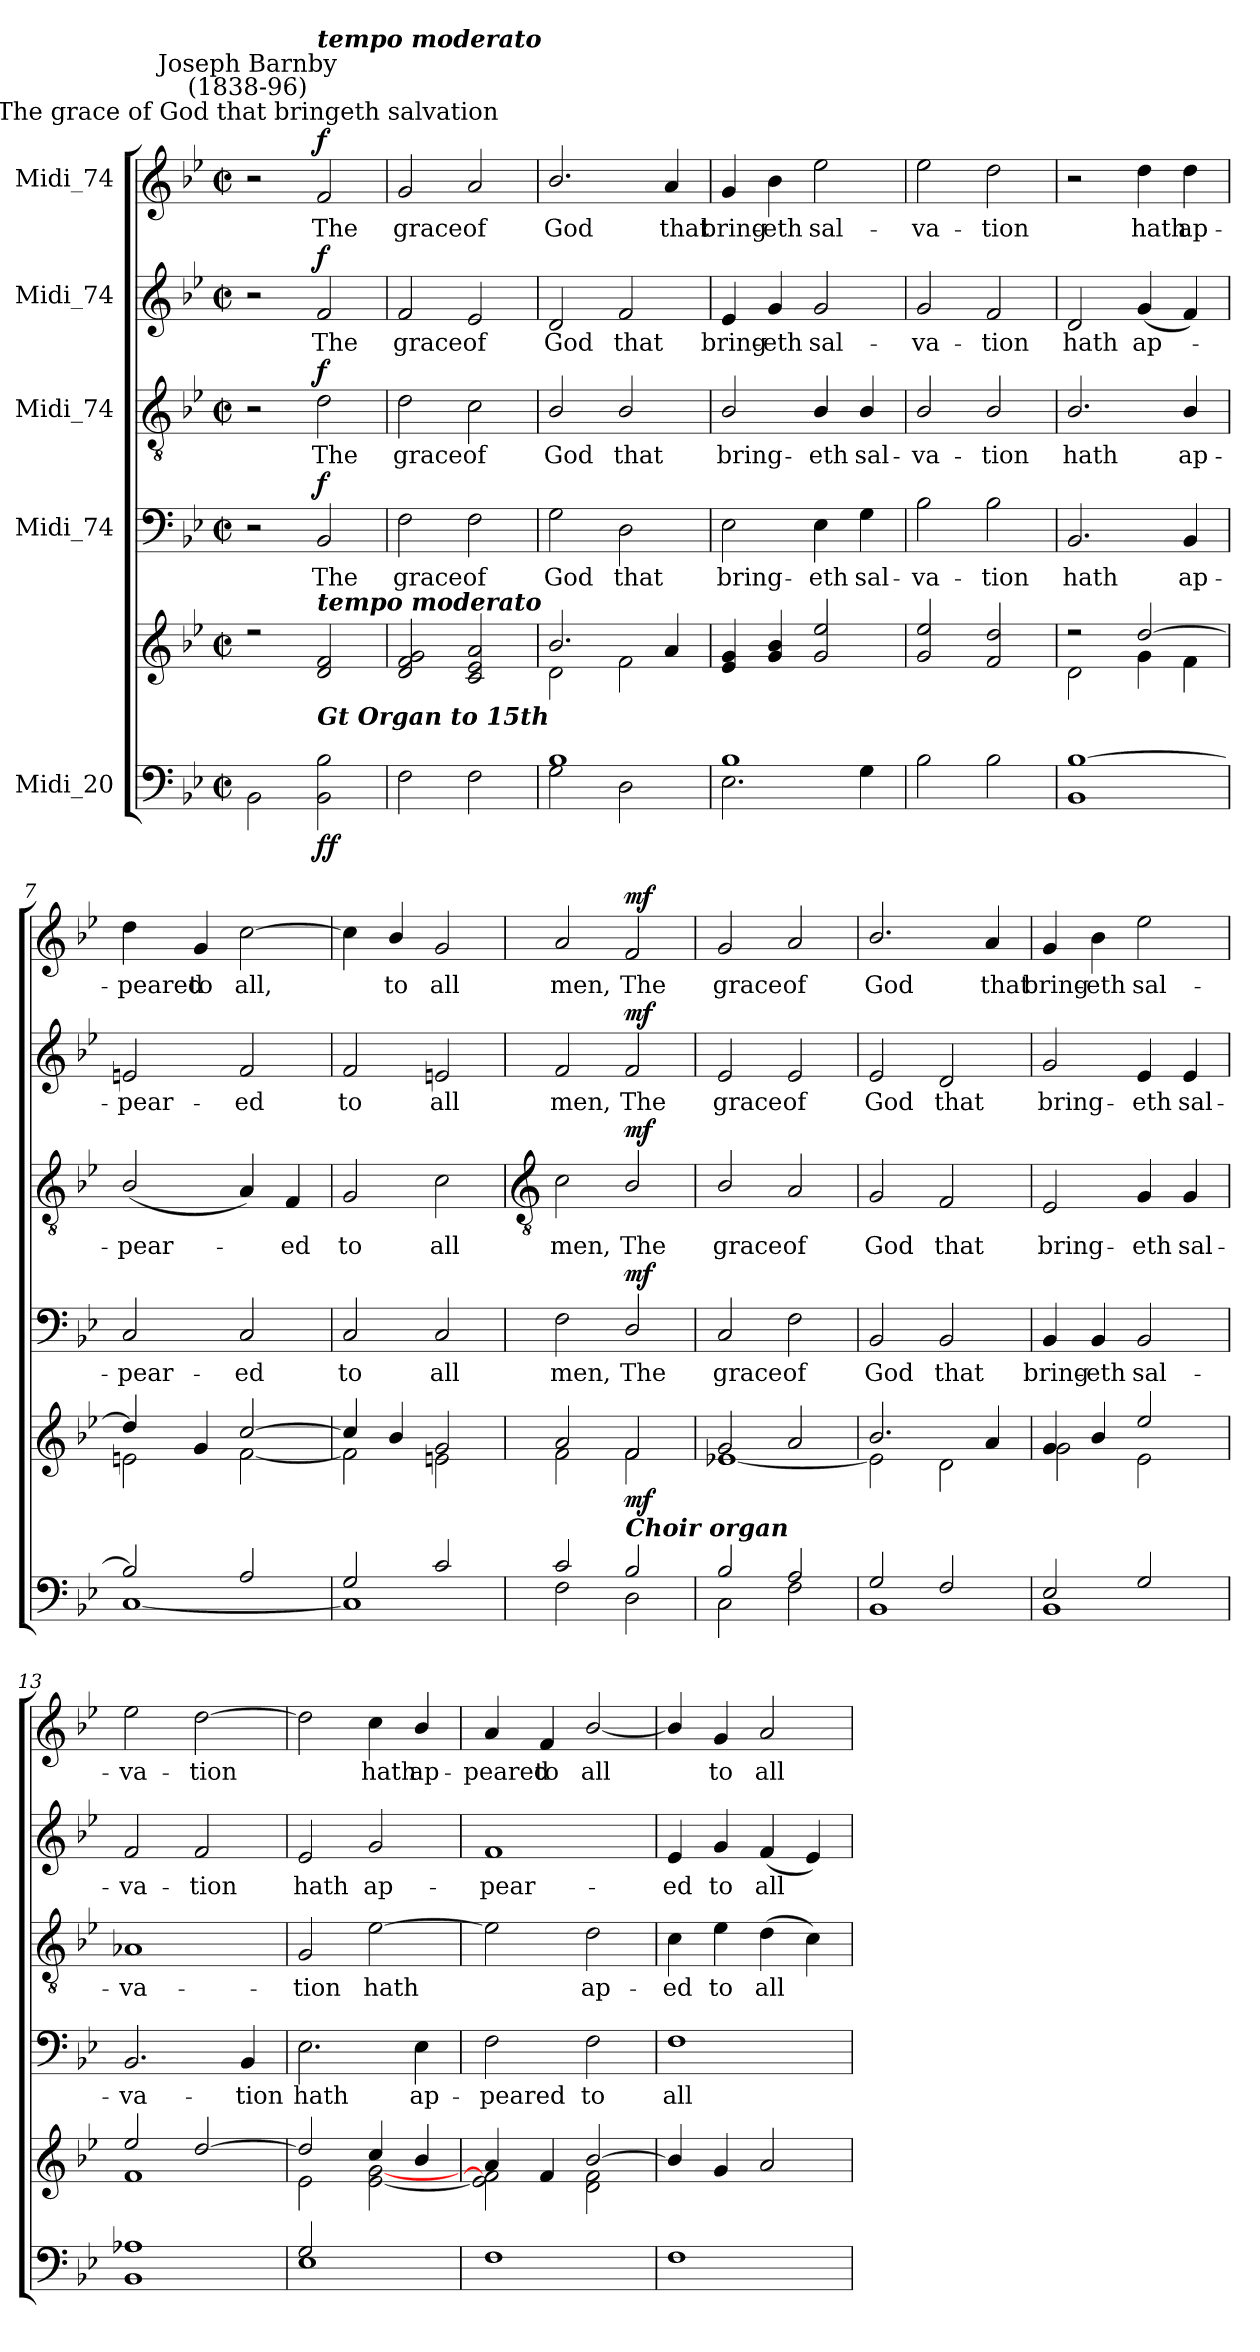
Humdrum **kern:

**kern	**kern	**dynam	**kern	**text	**dynam	**kern	**text	**dynam	**kern	**text	**dynam	**kern	**text	**dynam
*part5	*part5	*part5	*part4	*part4	*part4	*part3	*part3	*part3	*part2	*part2	*part2	*part1	*part1	*part1
*staff6	*staff5	*staff5/6	*staff4	*staff4	*staff4	*staff3	*staff3	*staff3	*staff2	*staff2	*staff2	*staff1	*staff1	*staff1
*I"Midi_20	*	*	*I"Midi_74	*	*	*I"Midi_74	*	*	*I"Midi_74	*	*	*I"Midi_74	*	*
*clefF4	*clefG2	*	*clefF4	*	*	*clefGv2	*	*	*clefG2	*	*	*clefG2	*	*
*k[b-e-]	*k[b-e-]	*	*k[b-e-]	*	*	*k[b-e-]	*	*	*k[b-e-]	*	*	*k[b-e-]	*	*
*B-:	*B-:	*	*B-:	*	*	*B-:	*	*	*B-:	*	*	*B-:	*	*
*M2/2	*M2/2	*	*M2/2	*	*	*M2/2	*	*	*M2/2	*	*	*M2/2	*	*
*met(c|)	*met(c|)	*	*met(c|)	*	*	*met(c|)	*	*	*met(c|)	*	*	*met(c|)	*	*
=1	=1	=1	=1	=1	=1	=1	=1	=1	=1	=1	=1	=1	=1	=1
*^	*^	*	*	*	*	*	*	*	*	*	*	*	*	*
!	!	!	!	!	!	!	!	!	!	!	!	!	!	!LO:TX:a:cj:t=The grace of God that bringeth salvation	!	!
!	!	!	!	!	!	!	!	!	!	!	!	!	!	!LO:TX:a:cj:t=Joseph Barnby\n(1838-96)	!	!
1ryy	2BB-\	2r	1ryy	.	2r	.	.	2r	.	.	2r	.	.	2r	.	.
!	!	!	!	!	!	!	!	!	!	!	!	!	!	!LO:TX:a:Bi:t=tempo moderato	!	!
!	!	!LO:TX:a:Bi:t=tempo moderato	!	!	!	!	!	!	!	!	!	!	!	!	!	!
!	!	!LO:TX:b:Bi:t=Gt Organ to 15th	!	!	!	!	!	!	!	!	!	!	!	!	!	!
!	!	!	!	!LO:DY:b=2	!	!LO:LY:b	!	!	!LO:LY:b	!	!	!LO:LY:b	!	!	!LO:LY:b	!
!	!	!	!	!LO:DY:n=1:b	!	!	!LO:DY:b	!	!	!LO:DY:b	!	!	!LO:DY:b	!	!	!LO:DY:b
.	2BB-\ 2B-\	2d 2f	.	f f	2BB-	The	f	2d	The	f	2f	The	f	2f	The	f
=2	=2	=2	=2	=2	=2	=2	=2	=2	=2	=2	=2	=2	=2	=2	=2	=2
!	!	!	!	!	!	!LO:LY:b	!	!	!LO:LY:b	!	!	!LO:LY:b	!	!	!LO:LY:b	!
1ryy	2F\	2d 2f 2g	1ryy	.	2F	grace	.	2d	grace	.	2f	grace	.	2g	grace	.
!	!	!	!	!	!	!LO:LY:b	!	!	!LO:LY:b	!	!	!LO:LY:b	!	!	!LO:LY:b	!
.	2F\	2c 2e- 2a	.	.	2F	of	.	2c	of	.	2e-	of	.	2a	of	.
=3	=3	=3	=3	=3	=3	=3	=3	=3	=3	=3	=3	=3	=3	=3	=3	=3
!	!	!	!	!	!	!LO:LY:b	!	!	!LO:LY:b	!	!	!LO:LY:b	!	!	!LO:LY:b	!
1B-/	2G\	2.b-/	2d\	.	2G	God	.	2B-/	God	.	2d	God	.	2.b-/	God	.
!	!	!	!	!	!	!LO:LY:b	!	!	!LO:LY:b	!	!	!LO:LY:b	!	!	!	!
.	2D\	.	2f\	.	2D	that	.	2B-/	that	.	2f	that	.	.	.	.
!	!	!	!	!	!	!	!	!	!	!	!	!	!	!	!LO:LY:b	!
.	.	4a	.	.	.	.	.	.	.	.	.	.	.	4a	that	.
=4	=4	=4	=4	=4	=4	=4	=4	=4	=4	=4	=4	=4	=4	=4	=4	=4
!	!	!	!	!	!	!LO:LY:b	!	!	!LO:LY:b	!	!	!LO:LY:b	!	!	!LO:LY:b	!
1B-/	2.E-\	4e- 4g	1ryy	.	2E-	bring-	.	2B-/	bring-	.	4e-	bring-	.	4g	bring-	.
!	!	!	!	!	!	!	!	!	!	!	!	!LO:LY:b	!	!	!LO:LY:b	!
.	.	4g 4b-	.	.	.	.	.	.	.	.	4g	-eth	.	4b-	-eth	.
!	!	!	!	!	!	!LO:LY:b	!	!	!LO:LY:b	!	!	!LO:LY:b	!	!	!LO:LY:b	!
.	.	2g 2ee-	.	.	4E-	-eth	.	4B-/	-eth	.	2g	sal-	.	2ee-	sal-	.
!	!	!	!	!	!	!LO:LY:b	!	!	!LO:LY:b	!	!	!	!	!	!	!
.	4G\	.	.	.	4G	sal-	.	4B-/	sal-	.	.	.	.	.	.	.
=5	=5	=5	=5	=5	=5	=5	=5	=5	=5	=5	=5	=5	=5	=5	=5	=5
!	!	!	!	!	!	!LO:LY:b	!	!	!LO:LY:b	!	!	!LO:LY:b	!	!	!LO:LY:b	!
1ryy	2B-\	2g 2ee-	1ryy	.	2B-	-va-	.	2B-/	-va-	.	2g	-va-	.	2ee-	-va-	.
!	!	!	!	!	!	!LO:LY:b	!	!	!LO:LY:b	!	!	!LO:LY:b	!	!	!LO:LY:b	!
.	2B-\	2f 2dd	.	.	2B-	-tion	.	2B-/	-tion	.	2f	-tion	.	2dd	-tion	.
=6	=6	=6	=6	=6	=6	=6	=6	=6	=6	=6	=6	=6	=6	=6	=6	=6
!	!	!	!	!	!	!LO:LY:b	!	!	!LO:LY:b	!	!	!LO:LY:b	!	!	!	!
[1B-/	1BB-\	2r	2d\	.	2.BB-	hath	.	2.B-/	hath	.	2d	hath	.	2r	.	.
!	!	!	!	!	!	!	!	!	!	!	!	!LO:LY:b	!	!	!LO:LY:b	!
.	.	[2dd/	4g\	.	.	.	.	.	.	.	(<4g	ap-	.	4dd	hath	.
!	!	!	!	!	!	!LO:LY:b	!	!	!LO:LY:b	!	!	!	!	!	!LO:LY:b	!
.	.	.	4f\	.	4BB-	ap-	.	4B-/	ap-	.	4f)	.	.	4dd	ap-	.
=7	=7	=7	=7	=7	=7	=7	=7	=7	=7	=7	=7	=7	=7	=7	=7	=7
!	!	!	!	!	!	!LO:LY:b	!	!	!LO:LY:b	!	!	!LO:LY:b	!	!	!LO:LY:b	!
2B-/]	[1C\	4dd/]	2en\	.	2C	-pear-	.	(<2B-/	-pear-	.	2en	pear-	.	4dd	-peared	.
!	!	!	!	!	!	!	!	!	!	!	!	!	!	!	!LO:LY:b	!
.	.	4g	.	.	.	.	.	.	.	.	.	.	.	4g	to	.
!	!	!	!	!	!	!LO:LY:b	!	!	!	!	!	!LO:LY:b	!	!	!LO:LY:b	!
2A/	.	[2cc/	[2f\	.	2C	-ed	.	4A)	.	.	2f	-ed	.	[2cc	all,	.
!	!	!	!	!	!	!	!	!	!LO:LY:b	!	!	!	!	!	!	!
.	.	.	.	.	.	.	.	4F	ed	.	.	.	.	.	.	.
=8	=8	=8	=8	=8	=8	=8	=8	=8	=8	=8	=8	=8	=8	=8	=8	=8
!	!	!	!	!	!	!LO:LY:b	!	!	!LO:LY:b	!	!	!LO:LY:b	!	!	!	!
2G/	1C\]	4cc/]	2f\]	.	2C	to	.	2G	to	.	2f	to	.	4cc]	.	.
!	!	!	!	!	!	!	!	!	!	!	!	!	!	!	!LO:LY:b	!
.	.	4b-/	.	.	.	.	.	.	.	.	.	.	.	4b-/	to	.
!	!	!	!	!	!	!LO:LY:b	!	!	!LO:LY:b	!	!	!LO:LY:b	!	!	!LO:LY:b	!
2c/	.	2g	2en\	.	2C	all	.	2c	all	.	2en	all	.	2g	all	.
!!LO:LB:g=z
=9	=9	=9	=9	=9	=9	=9	=9	=9	=9	=9	=9	=9	=9	=9	=9	=9
*	*	*	*	*	*	*	*	*clefGv2	*	*	*	*	*	*	*	*
!	!	!	!	!	!	!LO:LY:b	!	!	!LO:LY:b	!	!	!LO:LY:b	!	!	!LO:LY:b	!
2c/	2F\	2a	2f\	.	2F	men,	.	2c	men,	.	2f	men,	.	2a	men,	.
!LO:TX:a:Bi:t=Choir organ	!	!	!	!	!	!	!	!	!	!	!	!	!	!	!	!
!	!	!	!	!LO:DY:b	!	!LO:LY:b	!LO:DY:b	!	!LO:LY:b	!LO:DY:b	!	!LO:LY:b	!LO:DY:b	!	!LO:LY:b	!LO:DY:b
2B-/	2D\	2f	2f\	mf	2D/	The	mf	2B-/	The	mf	2f	The	mf	2f	The	mf
=10	=10	=10	=10	=10	=10	=10	=10	=10	=10	=10	=10	=10	=10	=10	=10	=10
!	!	!	!	!	!	!LO:LY:b	!	!	!LO:LY:b	!	!	!LO:LY:b	!	!	!LO:LY:b	!
2B-/	2C\	2g	[1e-X\	.	2C	grace	.	2B-/	grace	.	2e-	grace	.	2g	grace	.
!	!	!	!	!	!	!LO:LY:b	!	!	!LO:LY:b	!	!	!LO:LY:b	!	!	!LO:LY:b	!
2A/	2F\	2a	.	.	2F	of	.	2A	of	.	2e-	of	.	2a	of	.
=11	=11	=11	=11	=11	=11	=11	=11	=11	=11	=11	=11	=11	=11	=11	=11	=11
!	!	!	!	!	!	!LO:LY:b	!	!	!LO:LY:b	!	!	!LO:LY:b	!	!	!LO:LY:b	!
2G/	1BB-\	2.b-/	2e-\]	.	2BB-	God	.	2G	God	.	2e-	God	.	2.b-/	God	.
!	!	!	!	!	!	!LO:LY:b	!	!	!LO:LY:b	!	!	!LO:LY:b	!	!	!	!
2F/	.	.	2d\	.	2BB-	that	.	2F	that	.	2d	that	.	.	.	.
!	!	!	!	!	!	!	!	!	!	!	!	!	!	!	!LO:LY:b	!
.	.	4a	.	.	.	.	.	.	.	.	.	.	.	4a	that	.
=12	=12	=12	=12	=12	=12	=12	=12	=12	=12	=12	=12	=12	=12	=12	=12	=12
!	!	!	!	!	!	!LO:LY:b	!	!	!LO:LY:b	!	!	!LO:LY:b	!	!	!LO:LY:b	!
2E-/	1BB-\	4g	2g\	.	4BB-	bring-	.	2E-	bring-	.	2g	bring-	.	4g	bring-	.
!	!	!	!	!	!	!LO:LY:b	!	!	!	!	!	!	!	!	!LO:LY:b	!
.	.	4b-/	.	.	4BB-	-eth	.	.	.	.	.	.	.	4b-	-eth	.
!	!	!	!	!	!	!LO:LY:b	!	!	!LO:LY:b	!	!	!LO:LY:b	!	!	!LO:LY:b	!
2G/	.	2ee-/	2e-\	.	2BB-	sal-	.	4G	-eth	.	4e-	-eth	.	2ee-	sal-	.
!	!	!	!	!	!	!	!	!	!LO:LY:b	!	!	!LO:LY:b	!	!	!	!
.	.	.	.	.	.	.	.	4G	sal-	.	4e-	sal-	.	.	.	.
=13	=13	=13	=13	=13	=13	=13	=13	=13	=13	=13	=13	=13	=13	=13	=13	=13
!	!	!	!	!	!	!LO:LY:b	!	!	!LO:LY:b	!	!	!LO:LY:b	!	!	!LO:LY:b	!
1A-X/	1BB-\	2ee-/	1f\	.	2.BB-	-va-	.	1A-X	-va-	.	2f	-va-	.	2ee-	-va-	.
!	!	!	!	!	!	!	!	!	!	!	!	!LO:LY:b	!	!	!LO:LY:b	!
.	.	[2dd/	.	.	.	.	.	.	.	.	2f	-tion	.	[2dd	-tion	.
!	!	!	!	!	!	!LO:LY:b	!	!	!	!	!	!	!	!	!	!
.	.	.	.	.	4BB-	-tion	.	.	.	.	.	.	.	.	.	.
=14	=14	=14	=14	=14	=14	=14	=14	=14	=14	=14	=14	=14	=14	=14	=14	=14
!	!	!	!	!	!	!LO:LY:b	!	!	!LO:LY:b	!	!	!LO:LY:b	!	!	!	!
2G/	1E-\	2dd/]	2e-\	.	2.E-	hath	.	2G	-tion	.	2e-	hath	.	2dd]	.	.
!	!	!	!	!	!	!	!	!	!LO:LY:b	!	!	!LO:LY:b	!	!	!LO:LY:b	!
2ryy	.	4cc/	[2e-\ [2g\	.	.	.	.	[2e-	hath	.	2g	ap-	.	4cc	hath	.
!	!	!	!	!	!	!LO:LY:b	!	!	!	!	!	!	!	!	!LO:LY:b	!
.	.	4b-/	.	.	4E-	ap-	.	.	.	.	.	.	.	4b-/	ap-	.
=15	=15	=15	=15	=15	=15	=15	=15	=15	=15	=15	=15	=15	=15	=15	=15	=15
!	!	!	!	!	!	!LO:LY:b	!	!	!	!	!	!LO:LY:b	!	!	!LO:LY:b	!
1ryy	1F\	4a	2e-\] 2f\]	.	2F	-peared	.	2e-]	.	.	1f	-pear-	.	4a	-peared	.
!	!	!	!	!	!	!	!	!	!	!	!	!	!	!	!LO:LY:b	!
.	.	4f	.	.	.	.	.	.	.	.	.	.	.	4f	to	.
!	!	!	!	!	!	!LO:LY:b	!	!	!LO:LY:b	!	!	!	!	!	!LO:LY:b	!
.	.	[2b-/	2d\ 2f\	.	2F	to	.	2d	ap-	.	.	.	.	[2b-/	all	.
=16	=16	=16	=16	=16	=16	=16	=16	=16	=16	=16	=16	=16	=16	=16	=16	=16
!	!	!	!	!	!	!LO:LY:b	!	!	!LO:LY:b	!	!	!LO:LY:b	!	!	!	!
*	*	*v	*v	*	*	*	*	*	*	*	*	*	*	*	*	*
1ryy	1F\	4b-/]	.	1F	all	.	4c	-ed	.	4e-	-ed	.	4b-/]	.	.
!	!	!	!	!	!	!	!	!LO:LY:b	!	!	!LO:LY:b	!	!	!LO:LY:b	!
.	.	4g	.	.	.	.	4e-	to	.	4g	to	.	4g	to	.
!	!	!	!	!	!	!	!	!LO:LY:b	!	!	!LO:LY:b	!	!	!LO:LY:b	!
.	.	2a	.	.	.	.	(>4d	all	.	(<4f	all	.	2a	all	.
.	.	.	.	.	.	.	4c)	.	.	4e-)	.	.	.	.	.
*v	*v	*	*	*	*	*	*	*	*	*	*	*	*	*	*
=	=	=	=	=	=	=	=	=	=	=	=	=	=	=
*-	*-	*-	*-	*-	*-	*-	*-	*-	*-	*-	*-	*-	*-	*-
